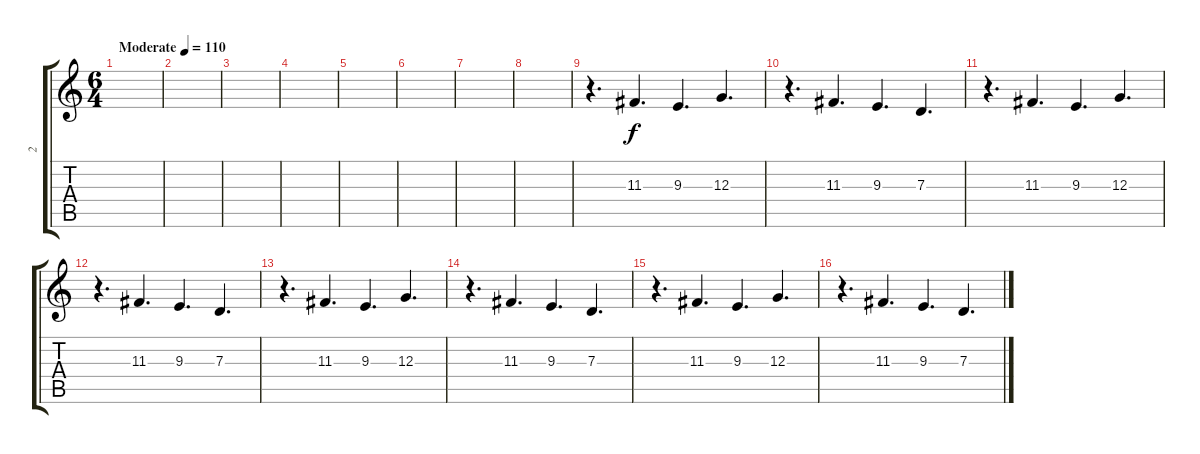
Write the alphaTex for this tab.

\track ("2" "2") {instrument acousticgrandpiano}
\staff {score tabs}
\tuning (E4 B3 G3 D3 A2 D2) {hide}
\ts (6 4)
\tempo (110 "Moderate")
\clef g2
\ks c
|
|
|
|
|
|
|
|
r.4{d} 11.3.4{d} 9.3.4{d} 12.3.4{d} |
r.4{d} 11.3.4{d} 9.3.4{d} 7.3.4{d} |
r.4{d} 11.3.4{d} 9.3.4{d} 12.3.4{d} |
r.4{d} 11.3.4{d} 9.3.4{d} 7.3.4{d} |
r.4{d} 11.3.4{d} 9.3.4{d} 12.3.4{d} |
r.4{d} 11.3.4{d} 9.3.4{d} 7.3.4{d} |
r.4{d} 11.3.4{d} 9.3.4{d} 12.3.4{d} |
r.4{d} 11.3.4{d} 9.3.4{d} 7.3.4{d}
